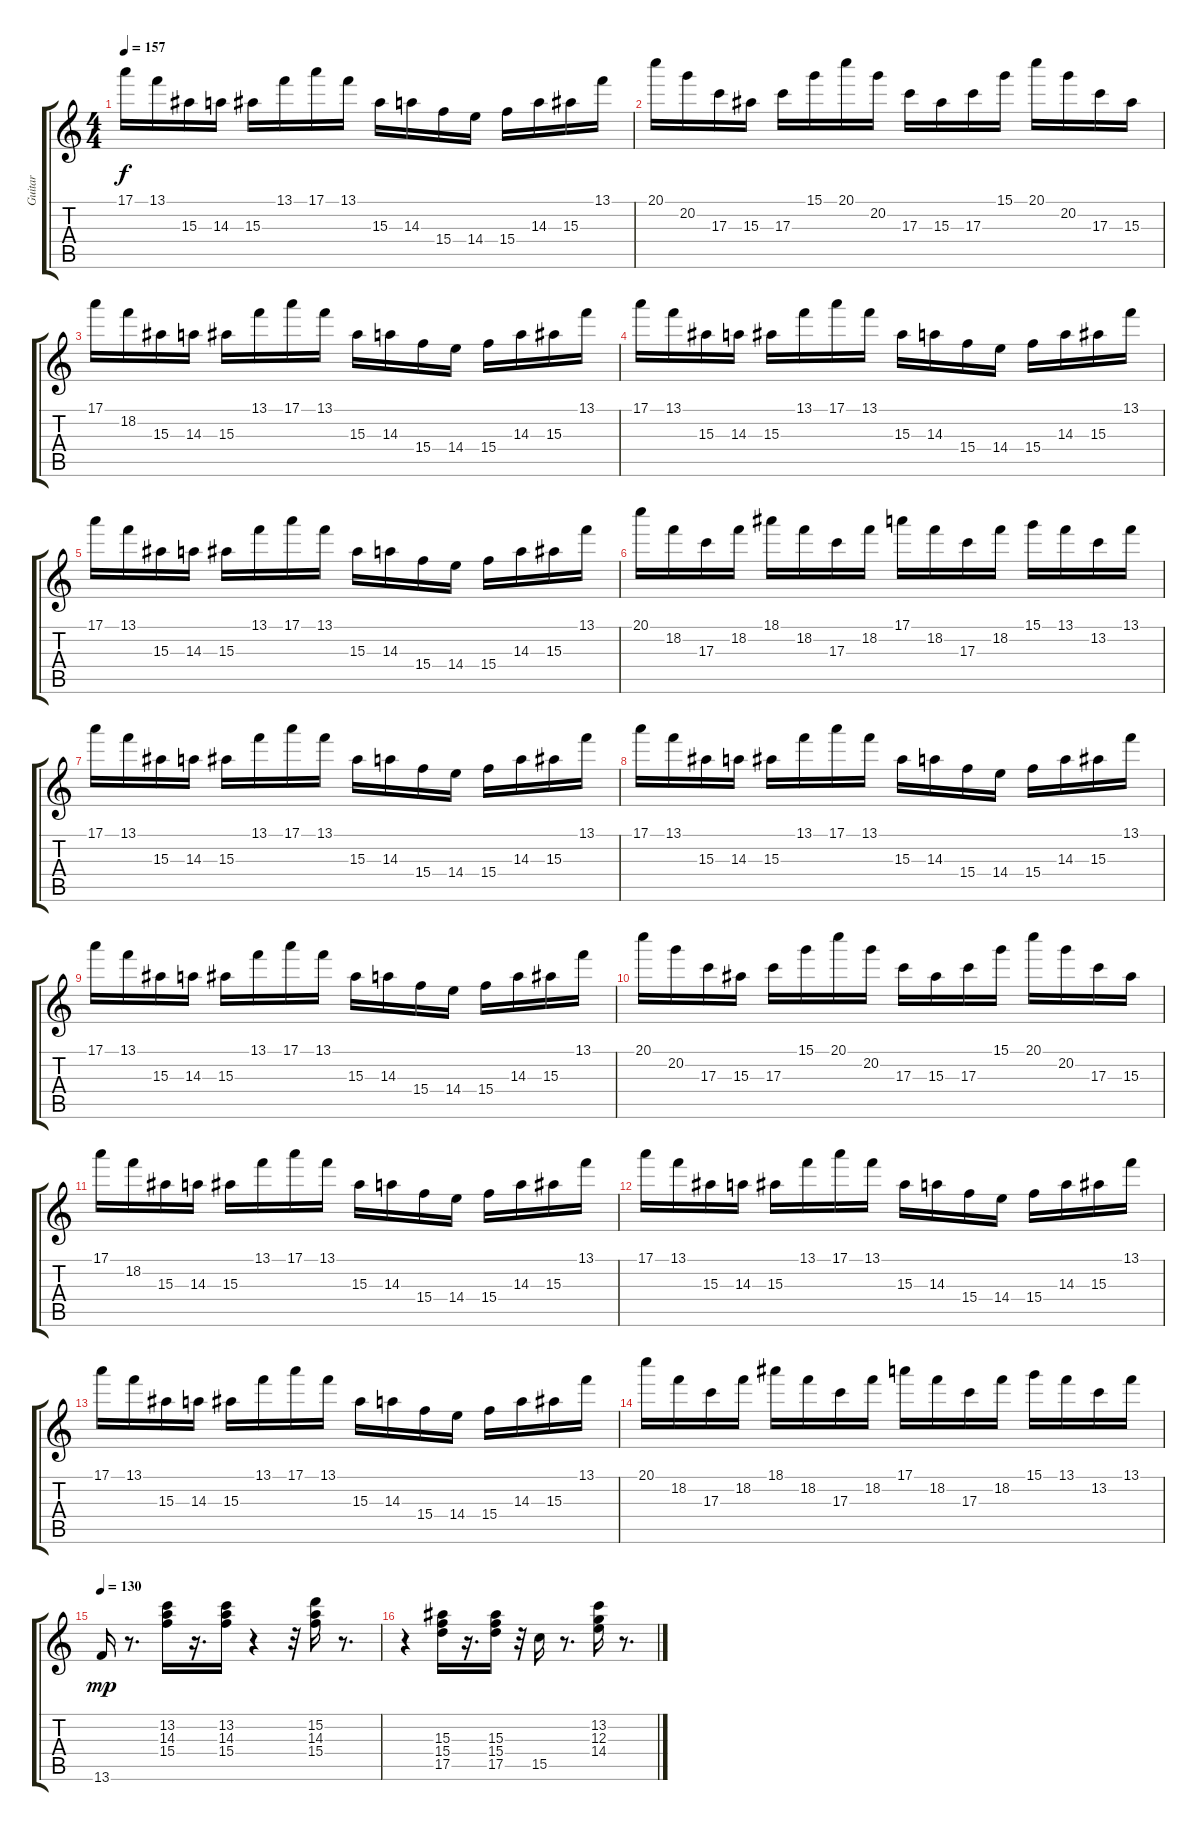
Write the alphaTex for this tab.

\track ("Guitar " "Guitar ") {instrument distortionguitar}
\staff {score tabs}
\tuning (E4 B3 G3 D3 A2 E2) {hide}
\ts (4 4)
\tempo 157
\clef g2
\ks c
17.1.16{dy f} 13.1.16 15.3.16 14.3.16 15.3.16 13.1.16 17.1.16 13.1.16 15.3.16 14.3.16 15.4.16 14.4.16 15.4.16 14.3.16 15.3.16 13.1.16 |
20.1.16 20.2.16 17.3.16 15.3.16 17.3.16 15.1.16 20.1.16 20.2.16 17.3.16 15.3.16 17.3.16 15.1.16 20.1.16 20.2.16 17.3.16 15.3.16 |
17.1.16 18.2.16 15.3.16 14.3.16 15.3.16 13.1.16 17.1.16 13.1.16 15.3.16 14.3.16 15.4.16 14.4.16 15.4.16 14.3.16 15.3.16 13.1.16 |
17.1.16 13.1.16 15.3.16 14.3.16 15.3.16 13.1.16 17.1.16 13.1.16 15.3.16 14.3.16 15.4.16 14.4.16 15.4.16 14.3.16 15.3.16 13.1.16 |
17.1.16 13.1.16 15.3.16 14.3.16 15.3.16 13.1.16 17.1.16 13.1.16 15.3.16 14.3.16 15.4.16 14.4.16 15.4.16 14.3.16 15.3.16 13.1.16 |
20.1.16 18.2.16 17.3.16 18.2.16 18.1.16 18.2.16 17.3.16 18.2.16 17.1.16 18.2.16 17.3.16 18.2.16 15.1.16 13.1.16 13.2.16 13.1.16 |
17.1.16 13.1.16 15.3.16 14.3.16 15.3.16 13.1.16 17.1.16 13.1.16 15.3.16 14.3.16 15.4.16 14.4.16 15.4.16 14.3.16 15.3.16 13.1.16 |
17.1.16 13.1.16 15.3.16 14.3.16 15.3.16 13.1.16 17.1.16 13.1.16 15.3.16 14.3.16 15.4.16 14.4.16 15.4.16 14.3.16 15.3.16 13.1.16 |
17.1.16 13.1.16 15.3.16 14.3.16 15.3.16 13.1.16 17.1.16 13.1.16 15.3.16 14.3.16 15.4.16 14.4.16 15.4.16 14.3.16 15.3.16 13.1.16 |
20.1.16 20.2.16 17.3.16 15.3.16 17.3.16 15.1.16 20.1.16 20.2.16 17.3.16 15.3.16 17.3.16 15.1.16 20.1.16 20.2.16 17.3.16 15.3.16 |
17.1.16 18.2.16 15.3.16 14.3.16 15.3.16 13.1.16 17.1.16 13.1.16 15.3.16 14.3.16 15.4.16 14.4.16 15.4.16 14.3.16 15.3.16 13.1.16 |
17.1.16 13.1.16 15.3.16 14.3.16 15.3.16 13.1.16 17.1.16 13.1.16 15.3.16 14.3.16 15.4.16 14.4.16 15.4.16 14.3.16 15.3.16 13.1.16 |
17.1.16 13.1.16 15.3.16 14.3.16 15.3.16 13.1.16 17.1.16 13.1.16 15.3.16 14.3.16 15.4.16 14.4.16 15.4.16 14.3.16 15.3.16 13.1.16 |
20.1.16 18.2.16 17.3.16 18.2.16 18.1.16 18.2.16 17.3.16 18.2.16 17.1.16 18.2.16 17.3.16 18.2.16 15.1.16 13.1.16 13.2.16 13.1.16 |
\tempo 130
13.6.16{dy mp} r.8{d} (13.2 14.3 15.4).16 r.16{d} (13.2 14.3 15.4).16 r.4 r.32 (15.2 14.3 15.4).16 r.8{d} |
r.4 (15.3 15.4 17.5).16 r.16{d} (15.3 15.4 17.5).16 r.32 15.5.16 r.8{d} (13.2 12.3 14.4).16 r.8{d}
